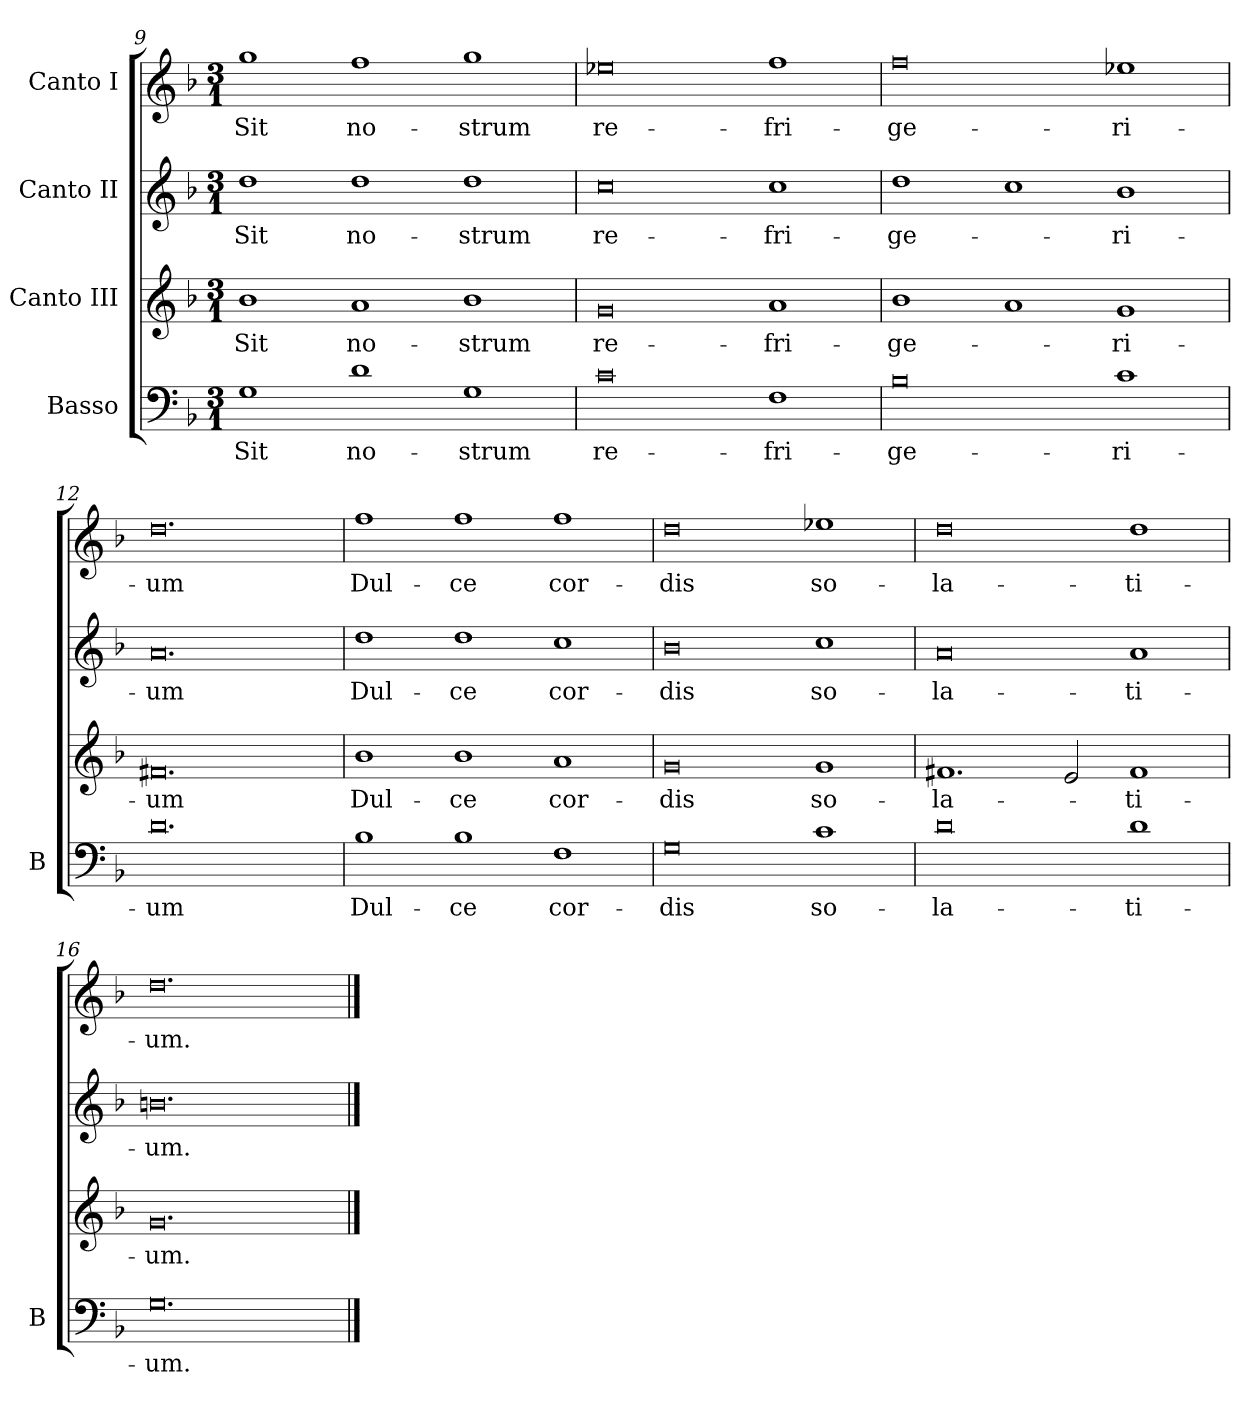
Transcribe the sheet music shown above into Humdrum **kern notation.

**kern	**text	**kern	**text	**kern	**text	**kern	**text
*part4	*part4	*part3	*part3	*part2	*part2	*part1	*part1
*staff4	*staff4	*staff3	*staff3	*staff2	*staff2	*staff1	*staff1
*I"Basso	*	*I"Canto III	*	*I"Canto II	*	*I"Canto I	*
*I'B	*	*	*	*	*	*	*
*clefF4	*	*clefG2	*	*clefG2	*	*clefG2	*
*k[b-]	*	*k[b-]	*	*k[b-]	*	*k[b-]	*
*M3/1	*	*M3/1	*	*M3/1	*	*M3/1	*
=9	=9	=9	=9	=9	=9	=9	=9
1G	Sit	1b-	Sit	1dd	Sit	1gg	Sit
1d	no-	1a	no-	1dd	no-	1ff	no-
1G	-strum	1b-	-strum	1dd	-strum	1gg	-strum
=10	=10	=10	=10	=10	=10	=10	=10
0c	re-	0g	re-	0cc	re-	0ee-X	re-
1F	-fri-	1a	-fri-	1cc	-fri-	1ff	-fri-
=11	=11	=11	=11	=11	=11	=11	=11
0B-	-ge-	1b-	-ge-	1dd	-ge-	0ff	-ge-
.	.	1a	.	1cc	.	.	.
1c	-ri-	1g	-ri-	1b-	-ri-	1ee-X	-ri-
=12	=12	=12	=12	=12	=12	=12	=12
0.d	-um	0.f#X	-um	0.a	-um	0.dd	-um
=13	=13	=13	=13	=13	=13	=13	=13
1B-	Dul-	1b-	Dul-	1dd	Dul-	1ff	Dul-
1B-	-ce	1b-	-ce	1dd	-ce	1ff	-ce
1F	cor-	1a	cor-	1cc	cor-	1ff	cor-
=14	=14	=14	=14	=14	=14	=14	=14
0G	-dis	0g	-dis	0b-	-dis	0dd	-dis
1c	so-	1g	so-	1cc	so-	1ee-X	so-
=15	=15	=15	=15	=15	=15	=15	=15
0d	-la-	1.f#X	-la-	0a	-la-	0dd	-la-
.	.	2e/	.	.	.	.	.
1d	-ti-	1f#	-ti-	1a	-ti-	1dd	-ti-
=16	=16	=16	=16	=16	=16	=16	=16
0.G	-um.	0.g	-um.	0.bn	-um.	0.dd	-um.
==	==	==	==	==	==	==	==
*-	*-	*-	*-	*-	*-	*-	*-
